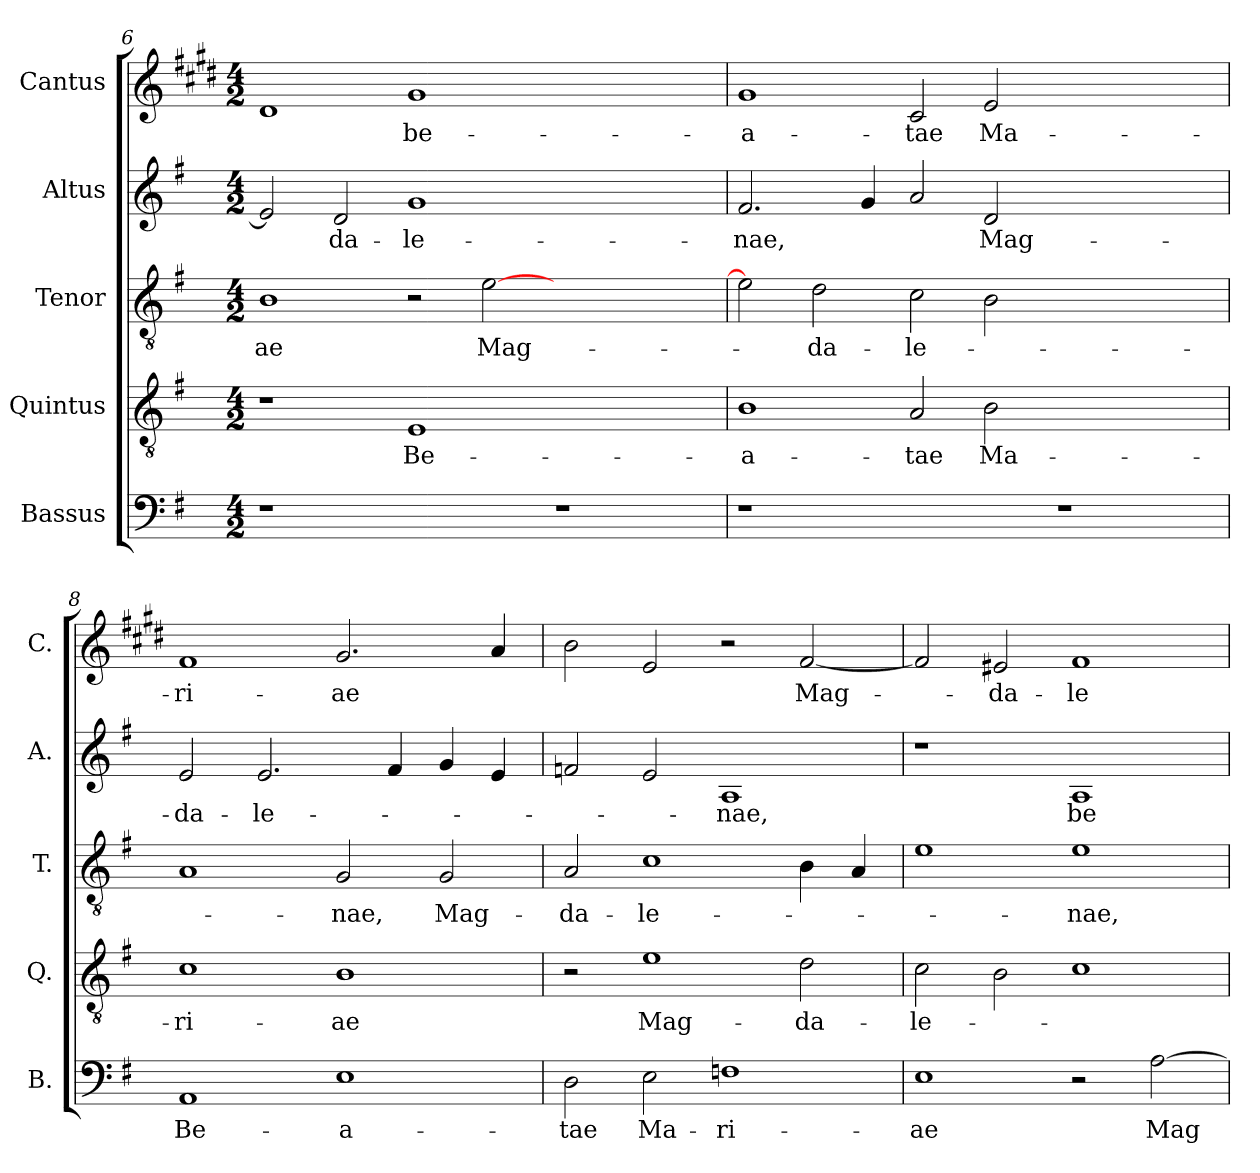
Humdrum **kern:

**kern	**text	**kern	**text	**kern	**text	**kern	**text	**kern	**text
*part5	*part5	*part4	*part4	*part3	*part3	*part2	*part2	*part1	*part1
*staff5	*staff5	*staff4	*staff4	*staff3	*staff3	*staff2	*staff2	*staff1	*staff1
*I"Bassus	*	*I"Quintus	*	*I"Tenor	*	*I"Altus	*	*I"Cantus	*
*I'B.	*	*I'Q.	*	*I'T.	*	*I'A.	*	*I'C.	*
!!LO:LB:g=z
*clefF4	*	*clefGv2	*	*clefGv2	*	*clefG2	*	*clefG2	*
*	*	*ITrd7c12	*	*	*	*	*	*ITrd-2c-3	*
*k[f#]	*	*k[f#]	*	*k[f#]	*	*k[f#]	*	*k[f#]	*
*G:	*	*G:	*	*G:	*	*G:	*	*G:	*
*M4/2	*	*M4/2	*	*M4/2	*	*M4/2	*	*M4/2	*
=6	=6	=6	=6	=6	=6	=6	=6	=6	=6
!LO:N:vis=1	!	!	!	!	!	!	!	!	!
!	!	!	!	!	!LO:LY:b:color=#000000	!	!	!	!
0r	.	1r	.	1Bi	-ae	2ei/]	.	1f#i	.
!	!	!	!	!	!	!	!LO:LY:b:color=#000000	!	!
.	.	.	.	.	.	2di/	-da-	.	.
!	!	!	!LO:LY:b:color=#000000	!	!	!	!	!	!
!	!	!	!	!	!	!	!LO:LY:b:color=#000000	!	!
!	!	!	!	!	!	!	!	!	!LO:LY:b:color=#000000
.	.	1EEi	Be-	2r	.	1gi	-le-	1bi	be-
!	!	!	!	!	!LO:LY:b:color=#000000	!	!	!	!
.	.	.	.	[>2ei\	Mag-	.	.	.	.
!LO:N:vis=1	!	!	!	!	!	!	!	!	!
0r	.	0ryy	.	0ryy	.	0ryy	.	0ryy	.
=7	=7	=7	=7	=7	=7	=7	=7	=7	=7
!LO:N:vis=1	!	!	!	!	!	!	!	!	!
!	!	!	!LO:LY:b:color=#000000	!	!	!	!	!	!
!	!	!	!	!	!	!	!LO:LY:b:color=#000000	!	!
!	!	!	!	!	!	!	!	!	!LO:LY:b:color=#000000
0r	.	1BBi	-a-	2ei\]	.	2.f#i/	-nae,	1bi	-a-
!	!	!	!	!	!LO:LY:b:color=#000000	!	!	!	!
.	.	.	.	2di\	-da-	.	.	.	.
.	.	.	.	.	.	4gi/	.	.	.
!	!	!	!LO:LY:b:color=#000000	!	!	!	!	!	!
!	!	!	!	!	!LO:LY:b:color=#000000	!	!	!	!
!	!	!	!	!	!	!	!	!	!LO:LY:b:color=#000000
.	.	2AAi/	-tae	2ci\	-le-	2ai/	.	2ei/	-tae
!	!	!	!LO:LY:b:color=#000000	!	!	!	!	!	!
!	!	!	!	!	!	!	!LO:LY:b:color=#000000	!	!
!	!	!	!	!	!	!	!	!	!LO:LY:b:color=#000000
.	.	2BBi\	Ma-	2Bi\	.	2di/	Mag-	2gi/	Ma-
!LO:N:vis=1	!	!	!	!	!	!	!	!	!
0r	.	0ryy	.	0ryy	.	0ryy	.	0ryy	.
=8	=8	=8	=8	=8	=8	=8	=8	=8	=8
!	!LO:LY:b:color=#000000	!	!	!	!	!	!	!	!
!	!	!	!LO:LY:b:color=#000000	!	!	!	!	!	!
!	!	!	!	!	!	!	!LO:LY:b:color=#000000	!	!
!	!	!	!	!	!	!	!	!	!LO:LY:b:color=#000000
1AAi	Be-	1Ci	-ri-	1Ai	.	2ei/	-da-	1ai	-ri-
!	!	!	!	!	!	!	!LO:LY:b:color=#000000	!	!
.	.	.	.	.	.	2.ei/	-le-	.	.
!	!LO:LY:b:color=#000000	!	!	!	!	!	!	!	!
!	!	!	!LO:LY:b:color=#000000	!	!	!	!	!	!
!	!	!	!	!	!LO:LY:b:color=#000000	!	!	!	!
!	!	!	!	!	!	!	!	!	!LO:LY:b:color=#000000
1Ei	-a-	1BBi	-ae	2Gi/	-nae,	.	.	2.bi/	-ae
.	.	.	.	.	.	4f#i/	.	.	.
!	!	!	!	!	!LO:LY:b:color=#000000	!	!	!	!
.	.	.	.	2Gi/	Mag-	4gi/	.	.	.
.	.	.	.	.	.	4ei/	.	4cci/	.
=9	=9	=9	=9	=9	=9	=9	=9	=9	=9
!	!LO:LY:b:color=#000000	!	!	!	!	!	!	!	!
!	!	!	!	!	!LO:LY:b:color=#000000	!	!	!	!
2Di\	-tae	2r	.	2Ai/	-da-	2fni/	.	2ddi\	.
!	!LO:LY:b:color=#000000	!	!	!	!	!	!	!	!
!	!	!	!LO:LY:b:color=#000000	!	!	!	!	!	!
!	!	!	!	!	!LO:LY:b:color=#000000	!	!	!	!
2Ei\	Ma-	1Ei	Mag-	1ci	-le-	2ei/	.	2gi/	.
!	!LO:LY:b:color=#000000	!	!	!	!	!	!	!	!
!	!	!	!	!	!	!	!LO:LY:b:color=#000000	!	!
1Fni	-ri-	.	.	.	.	1Ai	-nae,	2r	.
!	!	!	!LO:LY:b:color=#000000	!	!	!	!	!	!
!	!	!	!	!	!	!	!	!	!LO:LY:b:color=#000000
.	.	2Di\	-da-	4Bi\	.	.	.	[<2ai/	Mag-
.	.	.	.	4Ai/	.	.	.	.	.
=10	=10	=10	=10	=10	=10	=10	=10	=10	=10
!	!LO:LY:b:color=#000000	!	!	!	!	!	!	!	!
!	!	!	!LO:LY:b:color=#000000	!	!	!	!	!	!
1Ei	-ae	2Ci\	-le-	1ei	.	1r	.	2ai/]	.
!	!	!	!	!	!	!	!	!	!LO:LY:b:color=#000000
.	.	2BBi\	.	.	.	.	.	2g#Xi/	-da-
!	!	!	!	!	!LO:LY:b:color=#000000	!	!	!	!
!	!	!	!	!	!	!	!LO:LY:b:color=#000000	!	!
!	!	!	!	!	!	!	!	!	!LO:LY:b:color=#000000
2r	.	1Ci	.	1ei	-nae,	1Ai	be-	1ai	-le-
!	!LO:LY:b:color=#000000	!	!	!	!	!	!	!	!
[>2Ai\	Mag-	.	.	.	.	.	.	.	.
=	=	=	=	=	=	=	=	=	=
*-	*-	*-	*-	*-	*-	*-	*-	*-	*-
